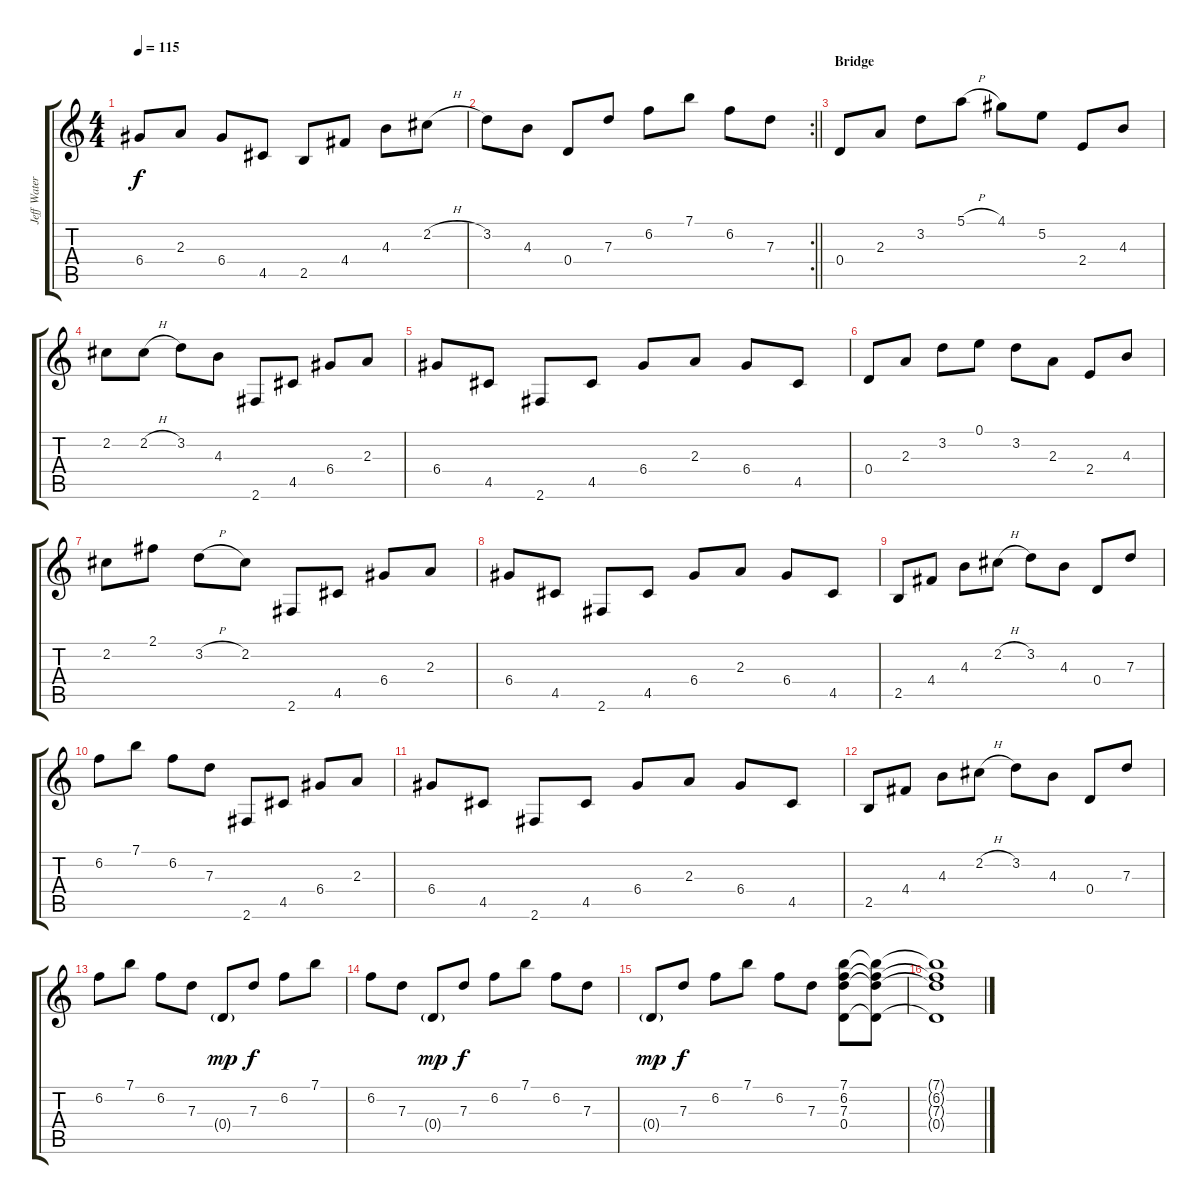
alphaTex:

\track ("Jeff Waters" "Jeff Water") {instrument acousticguitarsteel}
\staff {score tabs}
\tuning (E4 B3 G3 D3 A2 E2) {hide}
\ts (4 4)
\tempo 115
\clef g2
\ks c
6.4.8{dy f} 2.3.8 6.4.8 4.5.8 2.5.8 4.4.8 4.3.8 2.2{h}.8 |
\rc 2
\barLineRight lightlight
3.2.8 4.3.8 0.4.8 7.3.8 6.2.8 7.1.8 6.2.8 7.3.8 |
\section ("" "Bridge")
0.4.8 2.3.8 3.2.8 5.1{h}.8 4.1.8 5.2.8 2.4.8 4.3.8 |
2.2.8 2.2{h}.8 3.2.8 4.3.8 2.6.8 4.5.8 6.4.8 2.3.8 |
6.4.8 4.5.8 2.6.8 4.5.8 6.4.8 2.3.8 6.4.8 4.5.8 |
0.4.8 2.3.8 3.2.8 0.1.8 3.2.8 2.3.8 2.4.8 4.3.8 |
2.2.8 2.1.8 3.2{h}.8 2.2.8 2.6.8 4.5.8 6.4.8 2.3.8 |
6.4.8 4.5.8 2.6.8 4.5.8 6.4.8 2.3.8 6.4.8 4.5.8 |
2.5.8 4.4.8 4.3.8 2.2{h}.8 3.2.8 4.3.8 0.4.8 7.3.8 |
6.2.8 7.1.8 6.2.8 7.3.8 2.6.8 4.5.8 6.4.8 2.3.8 |
6.4.8 4.5.8 2.6.8 4.5.8 6.4.8 2.3.8 6.4.8 4.5.8 |
2.5.8 4.4.8 4.3.8 2.2{h}.8 3.2.8 4.3.8 0.4.8 7.3.8 |
6.2.8 7.1.8 6.2.8 7.3.8 0.4{g}.8{dy mp} 7.3.8{dy f} 6.2.8 7.1.8 |
6.2.8{volume 10 instrument acousticguitarsteel} 7.3.8 0.4{g}.8{dy mp} 7.3.8{dy f} 6.2.8 7.1.8 6.2.8 7.3.8 |
0.4{g}.8{dy mp volume 8 instrument acousticguitarsteel} 7.3.8{dy f} 6.2.8 7.1.8 6.2.8 7.3.8 (7.1 6.2 7.3 0.4).8{volume 7 instrument acousticguitarsteel} (7.1{t} 6.2{t} 7.3{t} 0.4{t}).8 |
(7.1{t} 6.2{t} 7.3{t} 0.4{t}).1
